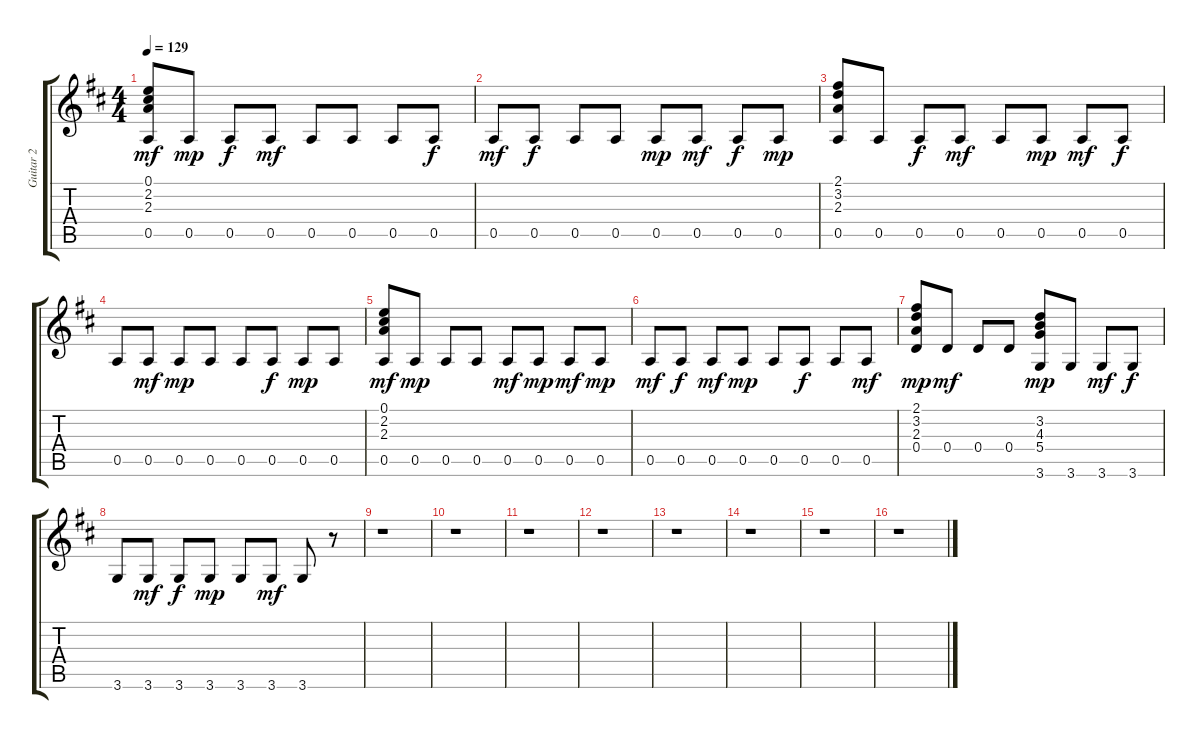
\track ("Guitar 2" "Guitar 2") {instrument electricguitarclean}
\staff {score tabs}
\tuning (E4 B3 G3 D3 A2 E2) {hide}
\ts (4 4)
\tempo 129
\clef g2
\ks d
(0.1 2.2 2.3 0.5).8{dy mf} 0.5.8{dy mp} 0.5.8{dy f} 0.5.8{dy mf} 0.5.8 0.5.8 0.5.8 0.5.8{dy f} |
0.5.8{dy mf} 0.5.8{dy f} 0.5.8 0.5.8 0.5.8{dy mp} 0.5.8{dy mf} 0.5.8{dy f} 0.5.8{dy mp} |
(2.1 3.2 2.3 0.5).8 0.5.8 0.5.8{dy f} 0.5.8{dy mf} 0.5.8 0.5.8{dy mp} 0.5.8{dy mf} 0.5.8{dy f} |
0.5.8 0.5.8{dy mf} 0.5.8{dy mp} 0.5.8 0.5.8 0.5.8{dy f} 0.5.8{dy mp} 0.5.8 |
(0.1 2.2 2.3 0.5).8{dy mf} 0.5.8{dy mp} 0.5.8 0.5.8 0.5.8{dy mf} 0.5.8{dy mp} 0.5.8{dy mf} 0.5.8{dy mp} |
0.5.8{dy mf} 0.5.8{dy f} 0.5.8{dy mf} 0.5.8{dy mp} 0.5.8 0.5.8{dy f} 0.5.8 0.5.8{dy mf} |
(2.1 3.2 2.3 0.4).8{dy mp} 0.4.8{dy mf} 0.4.8 0.4.8 (3.2 4.3 5.4 3.6).8{dy mp} 3.6.8 3.6.8{dy mf} 3.6.8{dy f} |
3.6.8 3.6.8{dy mf} 3.6.8{dy f} 3.6.8{dy mp} 3.6.8 3.6.8{dy mf} 3.6.8 r.8 |
r.1 |
r.1 |
r.1 |
r.1 |
r.1 |
r.1 |
r.1 |
r.1
